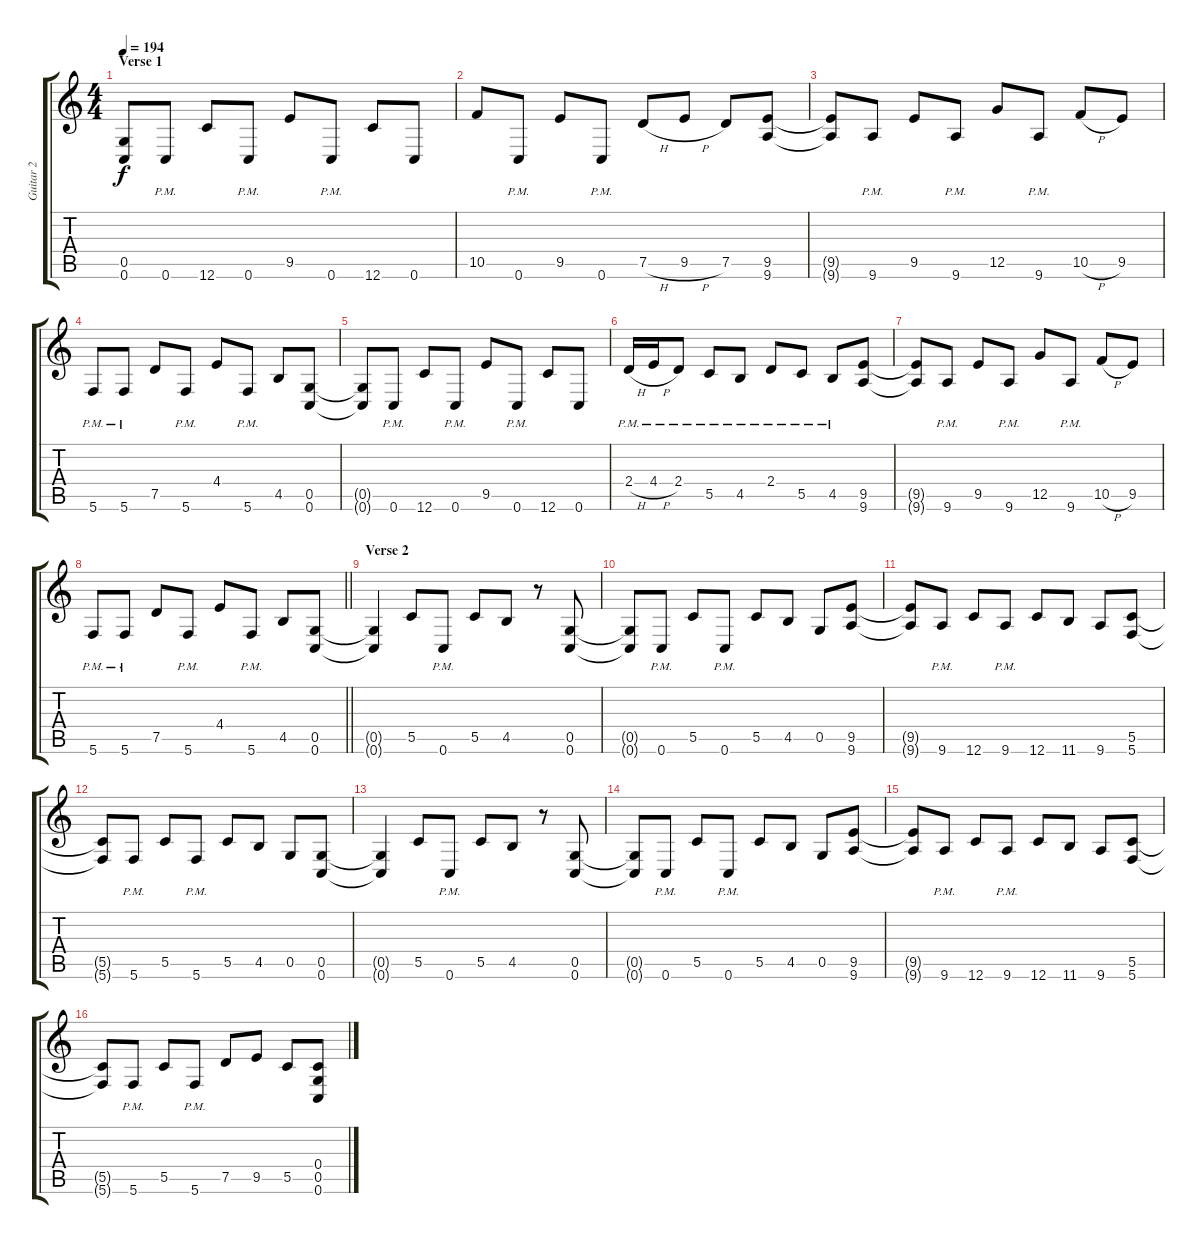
\track ("Guitar 2" "Guitar 2") {instrument overdrivenguitar}
\staff {score tabs}
\tuning (D4 A3 F3 C3 G2 C2) {hide}
\ts (4 4)
\section ("" "Verse 1")
\tempo 194
\clef g2
\ks c
(0.5{t} 0.6{t}).8{dy f} 0.6{pm}.8 12.6.8 0.6{pm}.8 9.5.8 0.6{pm}.8 12.6.8 0.6.8 |
10.5.8 0.6{pm}.8 9.5.8 0.6{pm}.8 7.5{h}.8 9.5{h}.8 7.5.8 (9.5 9.6).8 |
(9.5{t} 9.6{t}).8 9.6{pm}.8 9.5.8 9.6{pm}.8 12.5.8 9.6{pm}.8 10.5{h}.8 9.5.8 |
5.6{pm}.8 5.6{pm}.8 7.5.8 5.6{pm}.8 4.4.8 5.6{pm}.8 4.5.8 (0.5 0.6).8 |
(0.5{t} 0.6{t}).8 0.6{pm}.8 12.6.8 0.6{pm}.8 9.5.8 0.6{pm}.8 12.6.8 0.6.8 |
2.4{h pm}.16 4.4{h pm}.16 2.4{pm}.8 5.5{pm}.8 4.5{pm}.8 2.4{pm}.8 5.5{pm}.8 4.5{pm}.8 (9.5 9.6).8 |
(9.5{t} 9.6{t}).8 9.6{pm}.8 9.5.8 9.6{pm}.8 12.5.8 9.6{pm}.8 10.5{h}.8 9.5.8 |
\barLineRight lightlight
5.6{pm}.8 5.6{pm}.8 7.5.8 5.6{pm}.8 4.4.8 5.6{pm}.8 4.5.8 (0.5 0.6).8 |
\section ("" "Verse 2")
(0.5{t} 0.6{t}).4 5.5.8 0.6{pm}.8 5.5.8 4.5.8 r.8 (0.5 0.6).8 |
(0.5{t} 0.6{t}).8 0.6{pm}.8 5.5.8 0.6{pm}.8 5.5.8 4.5.8 0.5.8 (9.5 9.6).8 |
(9.5{t} 9.6{t}).8 9.6{pm}.8 12.6.8 9.6{pm}.8 12.6.8 11.6.8 9.6.8 (5.5 5.6).8 |
(5.5{t} 5.6{t}).8 5.6{pm}.8 5.5.8 5.6{pm}.8 5.5.8 4.5.8 0.5.8 (0.5 0.6).8 |
(0.5{t} 0.6{t}).4 5.5.8 0.6{pm}.8 5.5.8 4.5.8 r.8 (0.5 0.6).8 |
(0.5{t} 0.6{t}).8 0.6{pm}.8 5.5.8 0.6{pm}.8 5.5.8 4.5.8 0.5.8 (9.5 9.6).8 |
(9.5{t} 9.6{t}).8 9.6{pm}.8 12.6.8 9.6{pm}.8 12.6.8 11.6.8 9.6.8 (5.5 5.6).8 |
(5.5{t} 5.6{t}).8 5.6{pm}.8 5.5.8 5.6{pm}.8 7.5.8 9.5.8 5.5.8 (0.4 0.5 0.6).8
